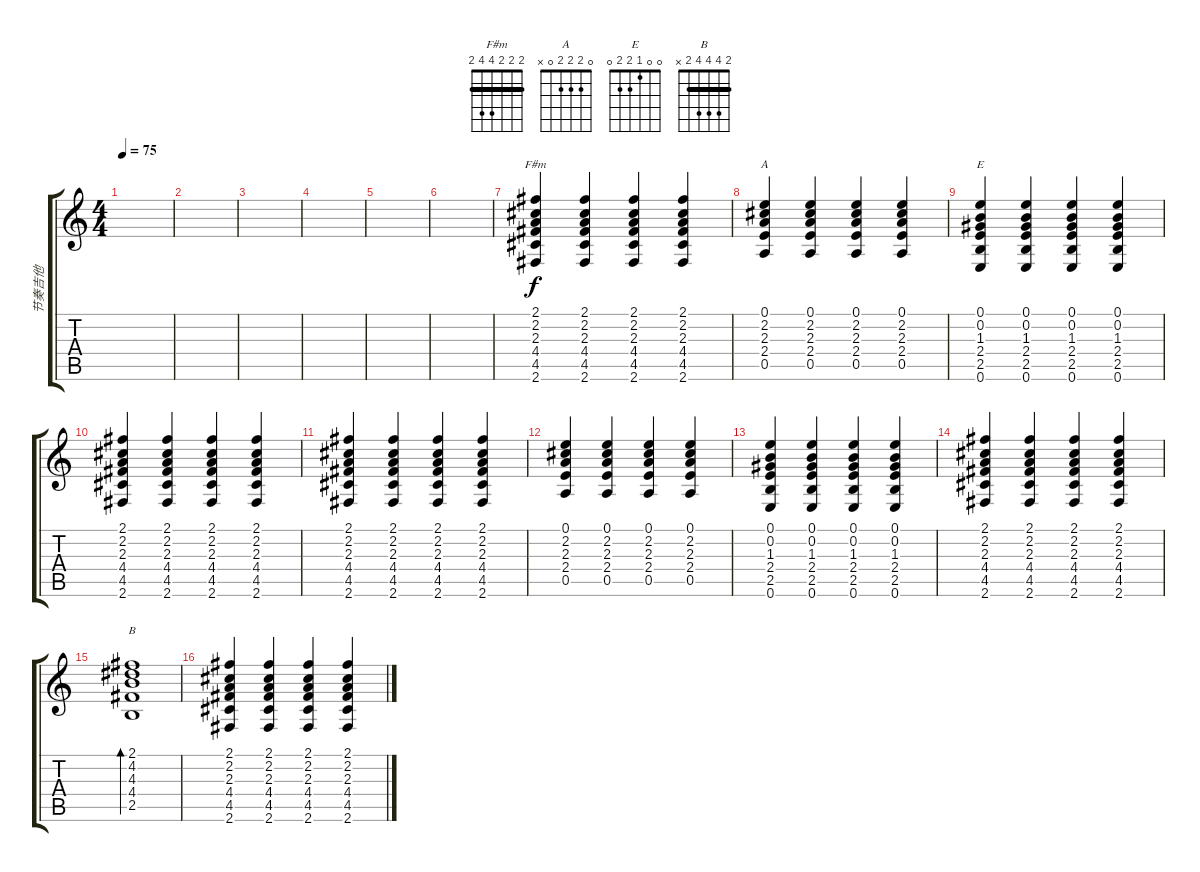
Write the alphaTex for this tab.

\track ("节奏吉他" "节奏吉他") {instrument acousticguitarsteel}
\staff {score tabs}
\tuning (E4 B3 G3 D3 A2 E2) {hide}
\chord ("F#m" 2 2 2 4 4 2) {barre 2}
\chord ("A" 0 2 2 2 0 x)
\chord ("E" 0 0 1 2 2 0)
\chord ("B" 2 4 4 4 2 x) {barre 2}
\ts (4 4)
\tempo 75
\clef g2
\ks c
|
|
|
|
|
|
(2.1 2.2 2.3 4.4 4.5 2.6).4{ch "F#m"} (2.1 2.2 2.3 4.4 4.5 2.6).4 (2.1 2.2 2.3 4.4 4.5 2.6).4 (2.1 2.2 2.3 4.4 4.5 2.6).4 |
(0.1 2.2 2.3 2.4 0.5).4{ch "A"} (0.1 2.2 2.3 2.4 0.5).4 (0.1 2.2 2.3 2.4 0.5).4 (0.1 2.2 2.3 2.4 0.5).4 |
(0.1 0.2 1.3 2.4 2.5 0.6).4{ch "E"} (0.1 0.2 1.3 2.4 2.5 0.6).4 (0.1 0.2 1.3 2.4 2.5 0.6).4 (0.1 0.2 1.3 2.4 2.5 0.6).4 |
(2.1 2.2 2.3 4.4 4.5 2.6).4 (2.1 2.2 2.3 4.4 4.5 2.6).4 (2.1 2.2 2.3 4.4 4.5 2.6).4 (2.1 2.2 2.3 4.4 4.5 2.6).4 |
(2.1 2.2 2.3 4.4 4.5 2.6).4 (2.1 2.2 2.3 4.4 4.5 2.6).4 (2.1 2.2 2.3 4.4 4.5 2.6).4 (2.1 2.2 2.3 4.4 4.5 2.6).4 |
(0.1 2.2 2.3 2.4 0.5).4 (0.1 2.2 2.3 2.4 0.5).4 (0.1 2.2 2.3 2.4 0.5).4 (0.1 2.2 2.3 2.4 0.5).4 |
(0.1 0.2 1.3 2.4 2.5 0.6).4 (0.1 0.2 1.3 2.4 2.5 0.6).4 (0.1 0.2 1.3 2.4 2.5 0.6).4 (0.1 0.2 1.3 2.4 2.5 0.6).4 |
(2.1 2.2 2.3 4.4 4.5 2.6).4 (2.1 2.2 2.3 4.4 4.5 2.6).4 (2.1 2.2 2.3 4.4 4.5 2.6).4 (2.1 2.2 2.3 4.4 4.5 2.6).4 |
(2.1 4.2 4.3 4.4 2.5).1{bd 240 ch "B"} |
(2.1 2.2 2.3 4.4 4.5 2.6).4 (2.1 2.2 2.3 4.4 4.5 2.6).4 (2.1 2.2 2.3 4.4 4.5 2.6).4 (2.1 2.2 2.3 4.4 4.5 2.6).4
